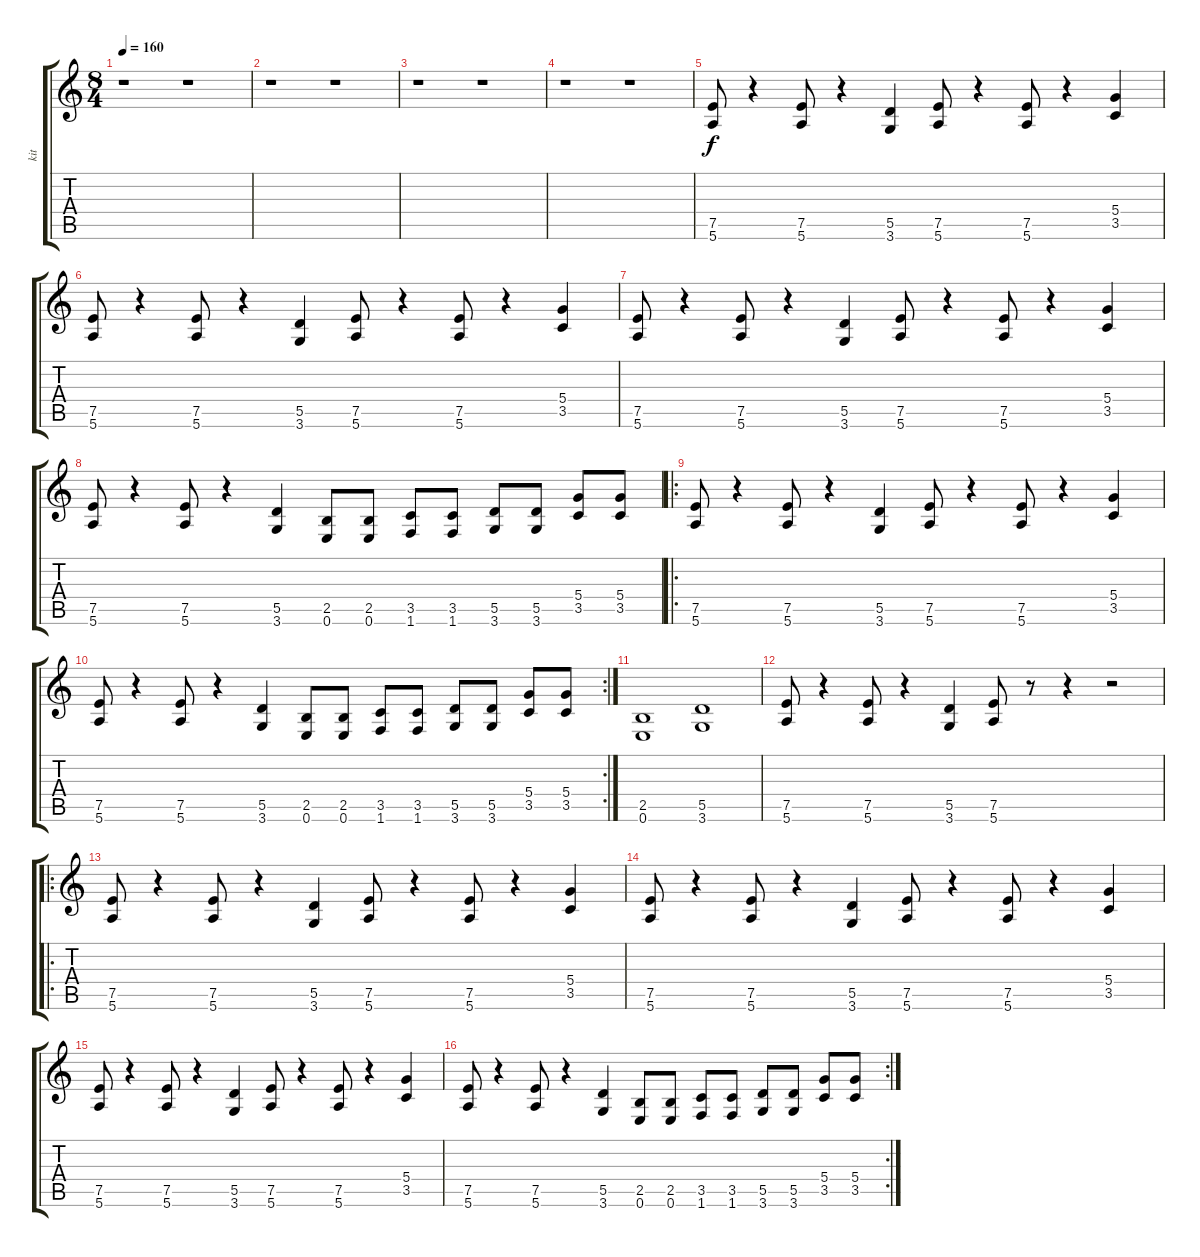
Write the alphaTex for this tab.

\track ("kit" "kit") {instrument overdrivenguitar}
\staff {score tabs}
\tuning (E4 B3 G3 D3 A2 E2) {hide}
\ts (8 4)
\tempo 160
\clef g2
\ks c
r.1{dy f instrument overdrivenguitar} r.1 |
r.1 r.1 |
r.1 r.1 |
r.1 r.1 |
(7.5 5.6).8 r.4 (7.5 5.6).8 r.4 (5.5 3.6).4 (7.5 5.6).8 r.4 (7.5 5.6).8 r.4 (5.4 3.5).4 |
(7.5 5.6).8 r.4 (7.5 5.6).8 r.4 (5.5 3.6).4 (7.5 5.6).8 r.4 (7.5 5.6).8 r.4 (5.4 3.5).4 |
(7.5 5.6).8 r.4 (7.5 5.6).8 r.4 (5.5 3.6).4 (7.5 5.6).8 r.4 (7.5 5.6).8 r.4 (5.4 3.5).4 |
(7.5 5.6).8 r.4 (7.5 5.6).8 r.4 (5.5 3.6).4 (2.5 0.6).8 (2.5 0.6).8 (3.5 1.6).8 (3.5 1.6).8 (5.5 3.6).8 (5.5 3.6).8 (5.4 3.5).8 (5.4 3.5).8 |
\ro
(7.5 5.6).8 r.4 (7.5 5.6).8 r.4 (5.5 3.6).4 (7.5 5.6).8 r.4 (7.5 5.6).8 r.4 (5.4 3.5).4 |
\rc 2
(7.5 5.6).8 r.4 (7.5 5.6).8 r.4 (5.5 3.6).4 (2.5 0.6).8 (2.5 0.6).8 (3.5 1.6).8 (3.5 1.6).8 (5.5 3.6).8 (5.5 3.6).8 (5.4 3.5).8 (5.4 3.5).8 |
(2.5 0.6).1 (5.5 3.6).1 |
(7.5 5.6).8 r.4 (7.5 5.6).8 r.4 (5.5 3.6).4 (7.5 5.6).8 r.8 r.4 r.2 |
\ro
(7.5 5.6).8 r.4 (7.5 5.6).8 r.4 (5.5 3.6).4 (7.5 5.6).8 r.4 (7.5 5.6).8 r.4 (5.4 3.5).4 |
(7.5 5.6).8 r.4 (7.5 5.6).8 r.4 (5.5 3.6).4 (7.5 5.6).8 r.4 (7.5 5.6).8 r.4 (5.4 3.5).4 |
(7.5 5.6).8 r.4 (7.5 5.6).8 r.4 (5.5 3.6).4 (7.5 5.6).8 r.4 (7.5 5.6).8 r.4 (5.4 3.5).4 |
\rc 2
(7.5 5.6).8 r.4 (7.5 5.6).8 r.4 (5.5 3.6).4 (2.5 0.6).8 (2.5 0.6).8 (3.5 1.6).8 (3.5 1.6).8 (5.5 3.6).8 (5.5 3.6).8 (5.4 3.5).8 (5.4 3.5).8
